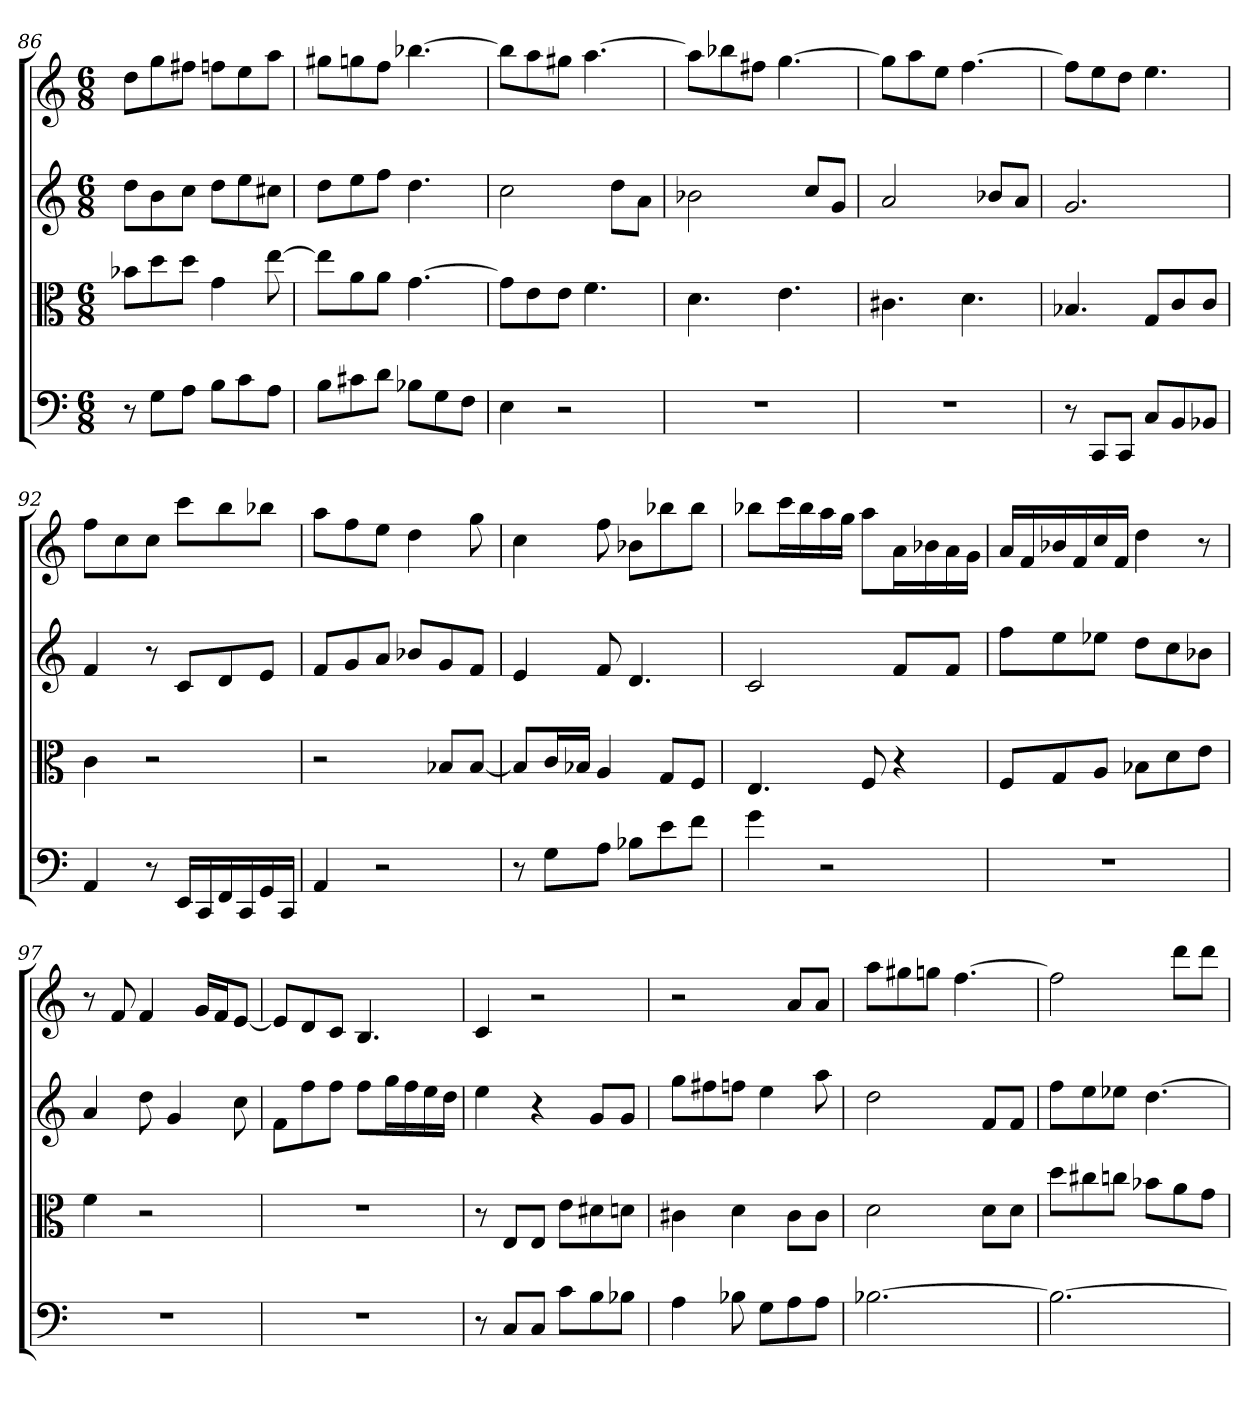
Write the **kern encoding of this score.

**kern	**kern	**kern	**kern
*part4	*part3	*part2	*part1
*staff4	*staff3	*staff2	*staff1
*clefF4	*clefC3	*	*
*k[]	*k[]	*k[]	*k[]
*C:	*C:	*C:	*C:
*M6/8	*M6/8	*M6/8	*M6/8
=86	=86	=86	=86
8r	8b-X\L	8ddL	8ddL
8G\L	8dd\	8b	8gg
8A\J	8dd\J	8ccJ	8ff#XJ
8B\L	4g	8ddL	8ffnL
8c\	.	8ee	8ee
8A\J	[8ee	8cc#XJ	8aaJ
=87	=87	=87	=87
8B\L	8ee\L]	8ddL	8gg#XL
8c#X\	8a\	8ee	8ggn
8d\J	8a\J	8ffJ	8ffJ
8B-X\L	[4.g	4.dd	[4.bb-X
8G\	.	.	.
8F\J	.	.	.
=88	=88	=88	=88
4E	8g\L]	2cc	8bb-L]
.	8e\	.	8aa
2r	8e\J	.	8gg#XJ
.	4.f	.	[4.aa
.	.	8ddL	.
.	.	8aJ	.
=89	=89	=89	=89
2.r	4.d	2b-X	8aaL]
.	.	.	8bb-X
.	.	.	8ff#XJ
.	4.e	.	[4.gg
.	.	8ccL	.
.	.	8gJ	.
=90	=90	=90	=90
2.r	4.c#X	2a	8ggL]
.	.	.	8aa
.	.	.	8eeJ
.	4.d	.	[4.ff
.	.	8b-XL	.
.	.	8aJ	.
=91	=91	=91	=91
8r	4.B-X	2.g	8ffL]
8CC/L	.	.	8ee
8CC/J	.	.	8ddJ
8C/L	8G/L	.	4.ee
8BB/	8c/	.	.
8BB-X/J	8c/J	.	.
=92	=92	=92	=92
4AA	4c	4f	8ffL
.	.	.	8cc
8r	2r	8r	8ccJ
16EE/LL	.	8cL	8cccL
16CC/	.	.	.
16FF/	.	8d	8bb
16CC/	.	.	.
16GG/	.	8eJ	8bb-XJ
16CC/JJ	.	.	.
=93	=93	=93	=93
4AA	2r	8fL	8aaL
.	.	8g	8ff
2r	.	8aJ	8eeJ
.	.	8b-XL	4dd
.	8B-X/L	8g	.
.	[8B-/J	8fJ	8gg
=94	=94	=94	=94
8r	8B-/L]	4e	4cc
8G\L	16c/L	.	.
.	16B-X/JJ	.	.
8A\J	4A	8f	8ff
8B-X\L	.	4.d	8b-XL
8e\	8G/L	.	8bb-X
8f\J	8F/J	.	8bb-J
=95	=95	=95	=95
4g	4.E	2c	8bb-XL
.	.	.	16cccL
.	.	.	16bb-
2r	.	.	16aa
.	.	.	16ggJJ
.	8F	.	8aaL
.	4r	8fL	16aL
.	.	.	16b-X
.	.	8fJ	16a
.	.	.	16gJJ
=96	=96	=96	=96
2.r	8F/L	8ffL	16aLL
.	.	.	16f
.	8G/	8ee	16b-X
.	.	.	16f
.	8A/J	8ee-XJ	16cc
.	.	.	16fJJ
.	8B-X\L	8ddL	4dd
.	8d\	8cc	.
.	8e\J	8b-XJ	8r
=97	=97	=97	=97
2.r	4f	4a	8r
.	.	.	8f
.	2r	8dd	4f
.	.	4g	.
.	.	.	16gLL
.	.	.	16fJ
.	.	8cc	[8eJ
=98	=98	=98	=98
2.r	2.r	8fL	8eL]
.	.	8ff	8d
.	.	8ffJ	8cJ
.	.	8ffL	4.B
.	.	16ggL	.
.	.	16ff	.
.	.	16ee	.
.	.	16ddJJ	.
=99	=99	=99	=99
8r	8r	4ee	4c
8C/L	8E/L	.	.
8C/J	8E/J	4r	2r
8c\L	8e\L	.	.
8B\	8d#X\	8gL	.
8B-X\J	8dn\J	8gJ	.
=100	=100	=100	=100
4A	4c#X	8ggL	2r
.	.	8ff#X	.
8B-X	4d	8ffnJ	.
8G\L	.	4ee	.
8A\	8c#\L	.	8aL
8A\J	8c#\J	8aa	8aJ
=101	=101	=101	=101
[2.B-X	2d	2dd	8aaL
.	.	.	8gg#X
.	.	.	8ggnJ
.	.	.	[4.ff
.	8d\L	8fL	.
.	8d\J	8fJ	.
=102	=102	=102	=102
2.B-_	8dd\L	8ffL	2ff]
.	8cc#X\	8ee	.
.	8ccn\J	8ee-XJ	.
.	8b-X\L	[4.dd	.
.	8a\	.	8dddL
.	8g\J	.	8dddJ
=	=	=	=
*-	*-	*-	*-
